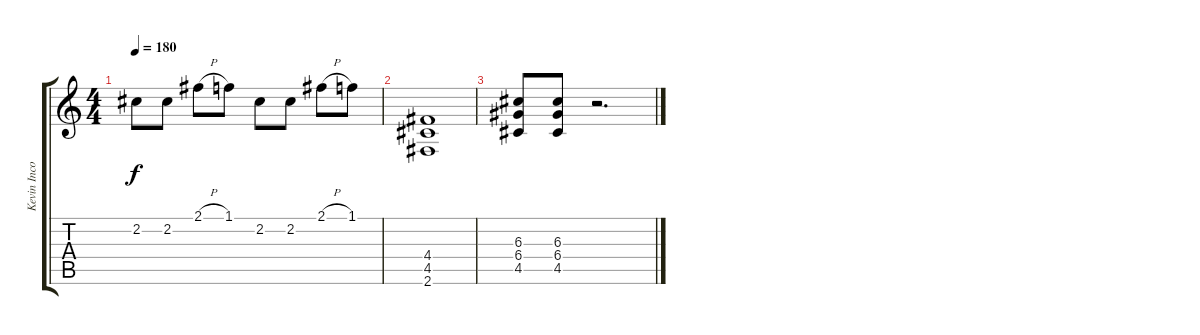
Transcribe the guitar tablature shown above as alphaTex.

\track ("Kevin Incorvati" "Kevin Inco") {instrument distortionguitar}
\staff {score tabs}
\tuning (E4 B3 G3 D3 A2 E2) {hide}
\ts (4 4)
\tempo 180
\clef g2
\ks c
2.2.8{dy f} 2.2.8 2.1{h}.8 1.1.8 2.2.8 2.2.8 2.1{h}.8 1.1.8 |
(4.4 4.5 2.6).1 |
(6.3 6.4 4.5).8 (6.3 6.4 4.5).8 r.2{d}
